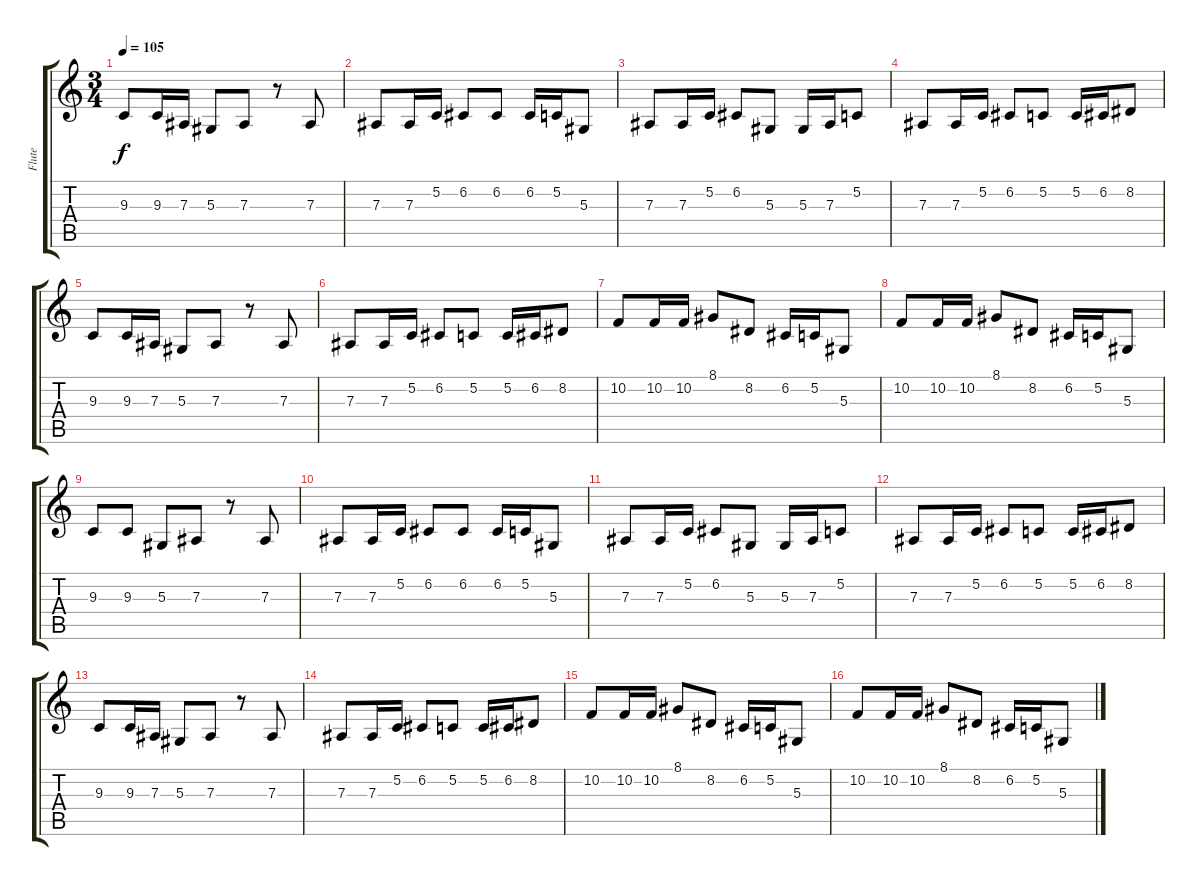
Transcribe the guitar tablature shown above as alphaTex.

\track ("Flute" "Flute") {instrument flute}
\staff {score tabs}
\tuning (C4 G3 Eb3 Bb2 F2 C2) {hide}
\ts (3 4)
\tempo 105
\clef g2
\ks c
9.3.8{dy f instrument brasssection} 9.3.16 7.3.16 5.3.8 7.3.8 r.8 7.3.8 |
7.3.8{volume 16 instrument brasssection} 7.3.16 5.2.16 6.2.8 6.2.8 6.2.16 5.2.16 5.3.8 |
7.3.8{instrument brasssection} 7.3.16 5.2.16 6.2.8 5.3.8 5.3.16 7.3.16 5.2.8 |
7.3.8{instrument brasssection} 7.3.16 5.2.16 6.2.8 5.2.8 5.2.16 6.2.16 8.2.8 |
9.3.8{instrument brasssection} 9.3.16 7.3.16 5.3.8 7.3.8 r.8 7.3.8 |
7.3.8{instrument brasssection} 7.3.16 5.2.16 6.2.8 5.2.8 5.2.16 6.2.16 8.2.8 |
10.2.8{instrument brasssection} 10.2.16 10.2.16 8.1.8 8.2.8 6.2.16 5.2.16 5.3.8 |
10.2.8{instrument brasssection} 10.2.16 10.2.16 8.1.8 8.2.8 6.2.16 5.2.16 5.3.8 |
9.3.8{instrument brasssection} 9.3.8 5.3.8 7.3.8 r.8 7.3.8 |
7.3.8{volume 16 instrument brasssection} 7.3.16 5.2.16 6.2.8 6.2.8 6.2.16 5.2.16 5.3.8 |
7.3.8{instrument brasssection} 7.3.16 5.2.16 6.2.8 5.3.8 5.3.16 7.3.16 5.2.8 |
7.3.8{instrument brasssection} 7.3.16 5.2.16 6.2.8 5.2.8 5.2.16 6.2.16 8.2.8 |
9.3.8{instrument brasssection} 9.3.16 7.3.16 5.3.8 7.3.8 r.8 7.3.8 |
7.3.8{instrument brasssection} 7.3.16 5.2.16 6.2.8 5.2.8 5.2.16 6.2.16 8.2.8 |
10.2.8{instrument brasssection} 10.2.16 10.2.16 8.1.8 8.2.8 6.2.16 5.2.16 5.3.8 |
10.2.8{instrument brasssection} 10.2.16 10.2.16 8.1.8 8.2.8 6.2.16 5.2.16 5.3.8
